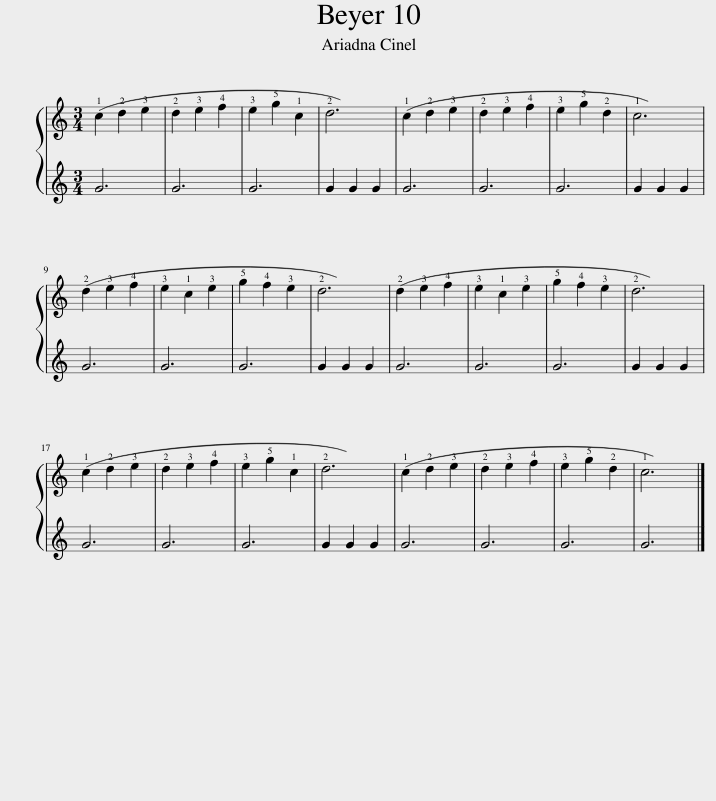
X:1
%%score { 1 | 2 }
L:1/8
M:3/4
I:linebreak $
K:C
V:1 treble
V:2 treble
V:1
 (!1!c2 !2!d2) !3!e2 | !2!d2 !3!e2 !4!f2 | !3!e2 !5!g2 !1!c2 | !2!d6 | (!1!c2 !2!d2) !3!e2 | %5
 !2!d2 !3!e2 !4!f2 | !3!e2 !5!g2 !2!d2 | !1!c6 |$ (!2!d2 !3!e2) !4!f2 | !3!e2 !1!c2 !3!e2 | %10
 !5!g2 !4!f2 !3!e2 | !2!d6 | (!2!d2 !3!e2) !4!f2 | !3!e2 !1!c2 !3!e2 | !5!g2 !4!f2 !3!e2 | %15
 !2!d6 |$ (!1!c2 !2!d2) !3!e2 | !2!d2 !3!e2 !4!f2 | !3!e2 !5!g2 !1!c2 | !2!d6 | %20
 (!1!c2 !2!d2) !3!e2 | !2!d2 !3!e2 !4!f2 | !3!e2 !5!g2 !2!d2 | !1!c6 |] %24
V:2
 G6 | G6 | G6 | G2 G2 G2 | G6 | %5
 G6 | G6 | G2 G2 G2 |$ G6 | G6 | %10
 G6 | G2 G2 G2 | G6 | G6 | G6 | %15
 G2 G2 G2 |$ G6 | G6 | G6 | G2 G2 G2 | %20
 G6 | G6 | G6 | G6 |] %24
